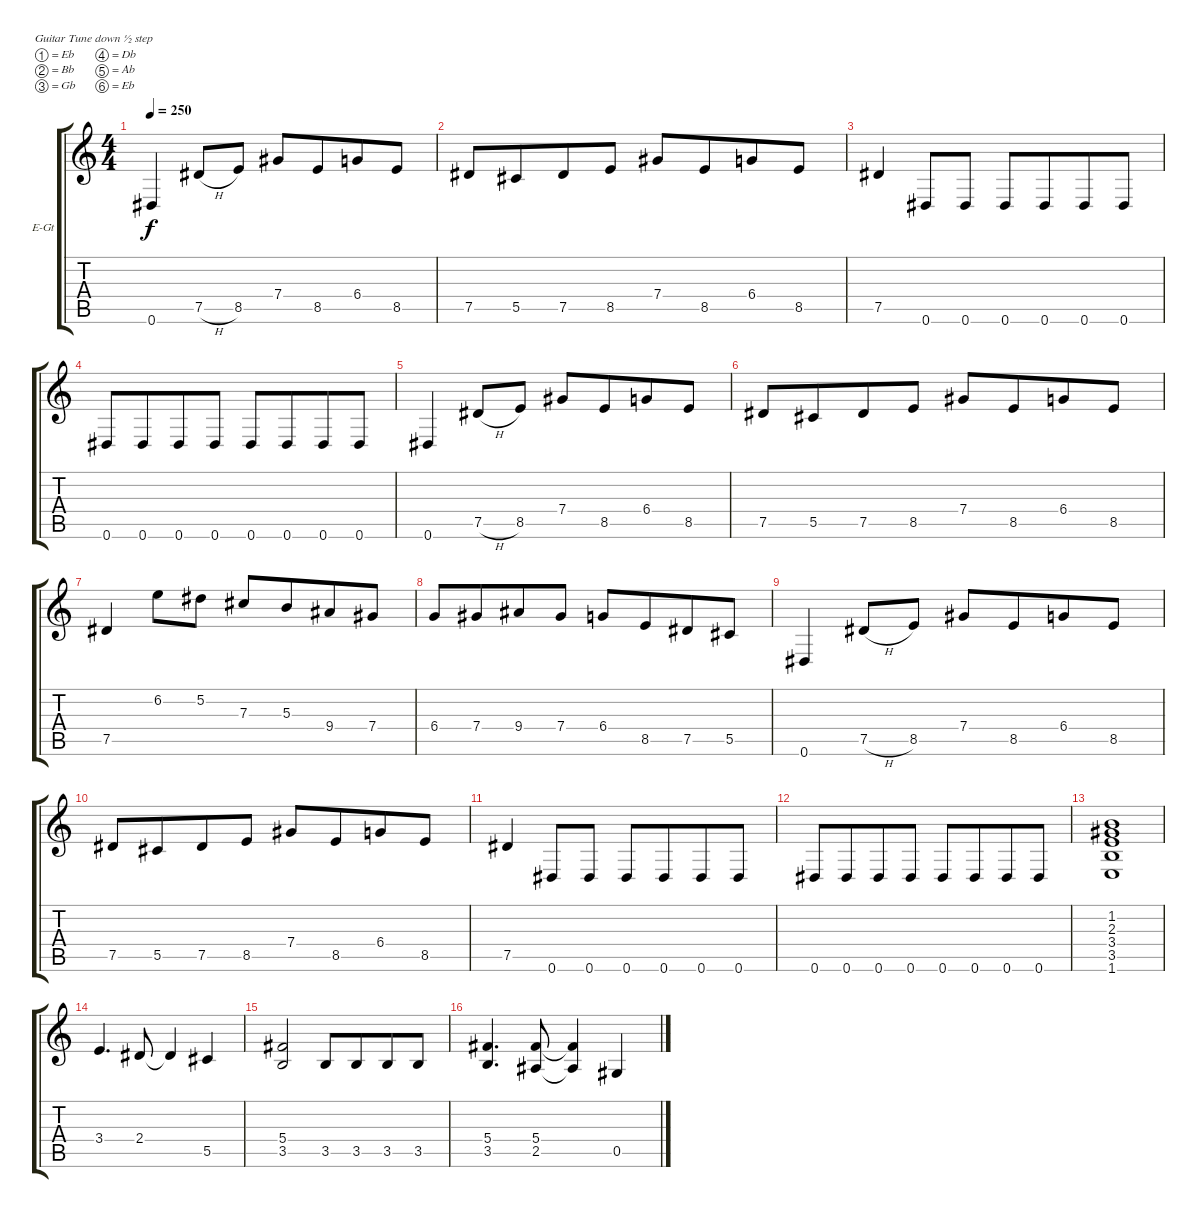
\bracketExtendMode groupsimilarinstruments
\firstSystemTrackNameOrientation horizontal
\otherSystemsTrackNameOrientation horizontal
\track ("Gitár 1 (Yngwie Malmsteen)" "E-Gt") {instrument distortionguitar}
\staff {score tabs}
\tuning (Eb4 Bb3 Gb3 Db3 Ab2 Eb2)
\ts (4 4)
\tempo 250
\clef g2
\ks c
0.6.4{dy f} 7.5{h}.8 8.5.8 7.4.8 8.5.8{beam merge} 6.4.8 8.5.8 |
7.5.8 5.5.8{beam merge} 7.5.8 8.5.8 7.4.8 8.5.8{beam merge} 6.4.8 8.5.8 |
7.5.4 0.6.8 0.6.8 0.6.8 0.6.8{beam merge} 0.6.8 0.6.8 |
0.6.8 0.6.8{beam merge} 0.6.8 0.6.8 0.6.8 0.6.8{beam merge} 0.6.8 0.6.8 |
0.6.4 7.5{h}.8 8.5.8 7.4.8 8.5.8{beam merge} 6.4.8 8.5.8 |
7.5.8 5.5.8{beam merge} 7.5.8 8.5.8 7.4.8 8.5.8{beam merge} 6.4.8 8.5.8 |
7.5.4 6.2.8 5.2.8 7.3.8 5.3.8{beam merge} 9.4.8 7.4.8 |
6.4.8 7.4.8{beam merge} 9.4.8 7.4.8 6.4.8 8.5.8{beam merge} 7.5.8 5.5.8 |
0.6.4 7.5{h}.8 8.5.8 7.4.8 8.5.8{beam merge} 6.4.8 8.5.8 |
7.5.8 5.5.8{beam merge} 7.5.8 8.5.8 7.4.8 8.5.8{beam merge} 6.4.8 8.5.8 |
7.5.4 0.6.8 0.6.8 0.6.8 0.6.8{beam merge} 0.6.8 0.6.8 |
0.6.8 0.6.8{beam merge} 0.6.8 0.6.8 0.6.8 0.6.8{beam merge} 0.6.8 0.6.8 |
(1.2 2.3 3.4 3.5 1.6).1 |
3.4.4{d} 2.4.8 2.4{t}.4 5.5.4 |
(5.4 3.5).2 3.5.8 3.5.8{beam merge} 3.5.8 3.5.8 |
(5.4 3.5).4{d} (5.4 2.5).8 (5.4{t} 2.5{t}).4 0.5.4
